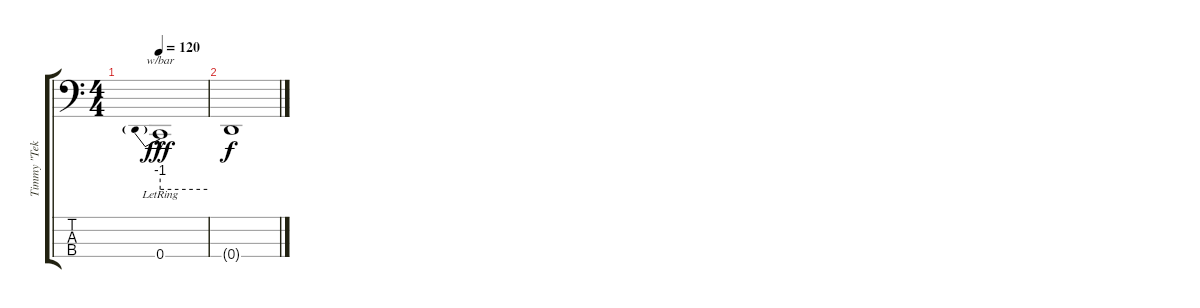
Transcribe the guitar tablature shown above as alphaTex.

\track ("Timmy \"Tek\" Young - Bass" "Timmy \"Tek") {instrument electricbassfinger}
\staff {score tabs}
\tuning (G2 D2 A1 D1) {hide}
\ts (4 4)
\tempo 120
\clef f4
\ks c
0.4{hac lr}.1{tbe (predive default 0 -4 60 -4) dy fff} |
0.4{t}.1{dy f}
